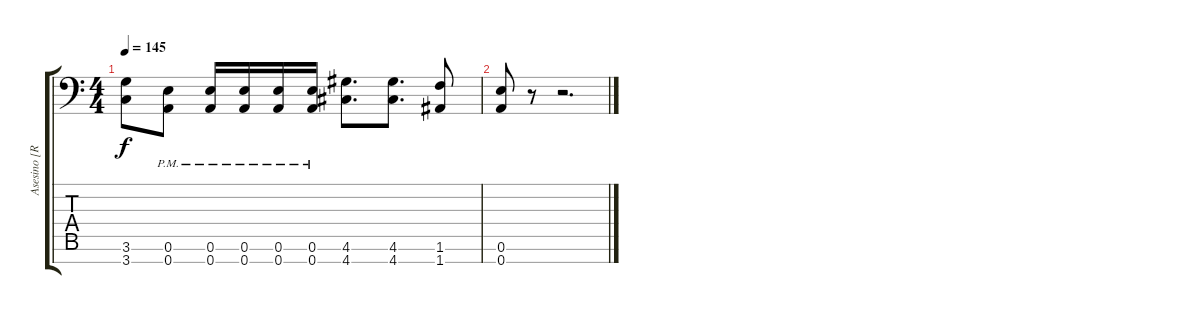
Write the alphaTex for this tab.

\track ("Asesino [Right Channel]" "Asesino [R") {instrument distortionguitar}
\staff {score tabs}
\tuning (E4 B3 G3 D3 A2 E2 A1) {hide}
\ts (4 4)
\tempo 145
\clef f4
\ks c
(3.6{t} 3.7{t}).8{dy f} (0.6{pm} 0.7{pm}).8 (0.6{pm} 0.7{pm}).16 (0.6{pm} 0.7{pm}).16 (0.6{pm} 0.7{pm}).16 (0.6{pm} 0.7{pm}).16 (4.6 4.7).8{d} (4.6 4.7).8{d} (1.6 1.7).8 |
(0.6 0.7).8 r.8 r.2{d}
